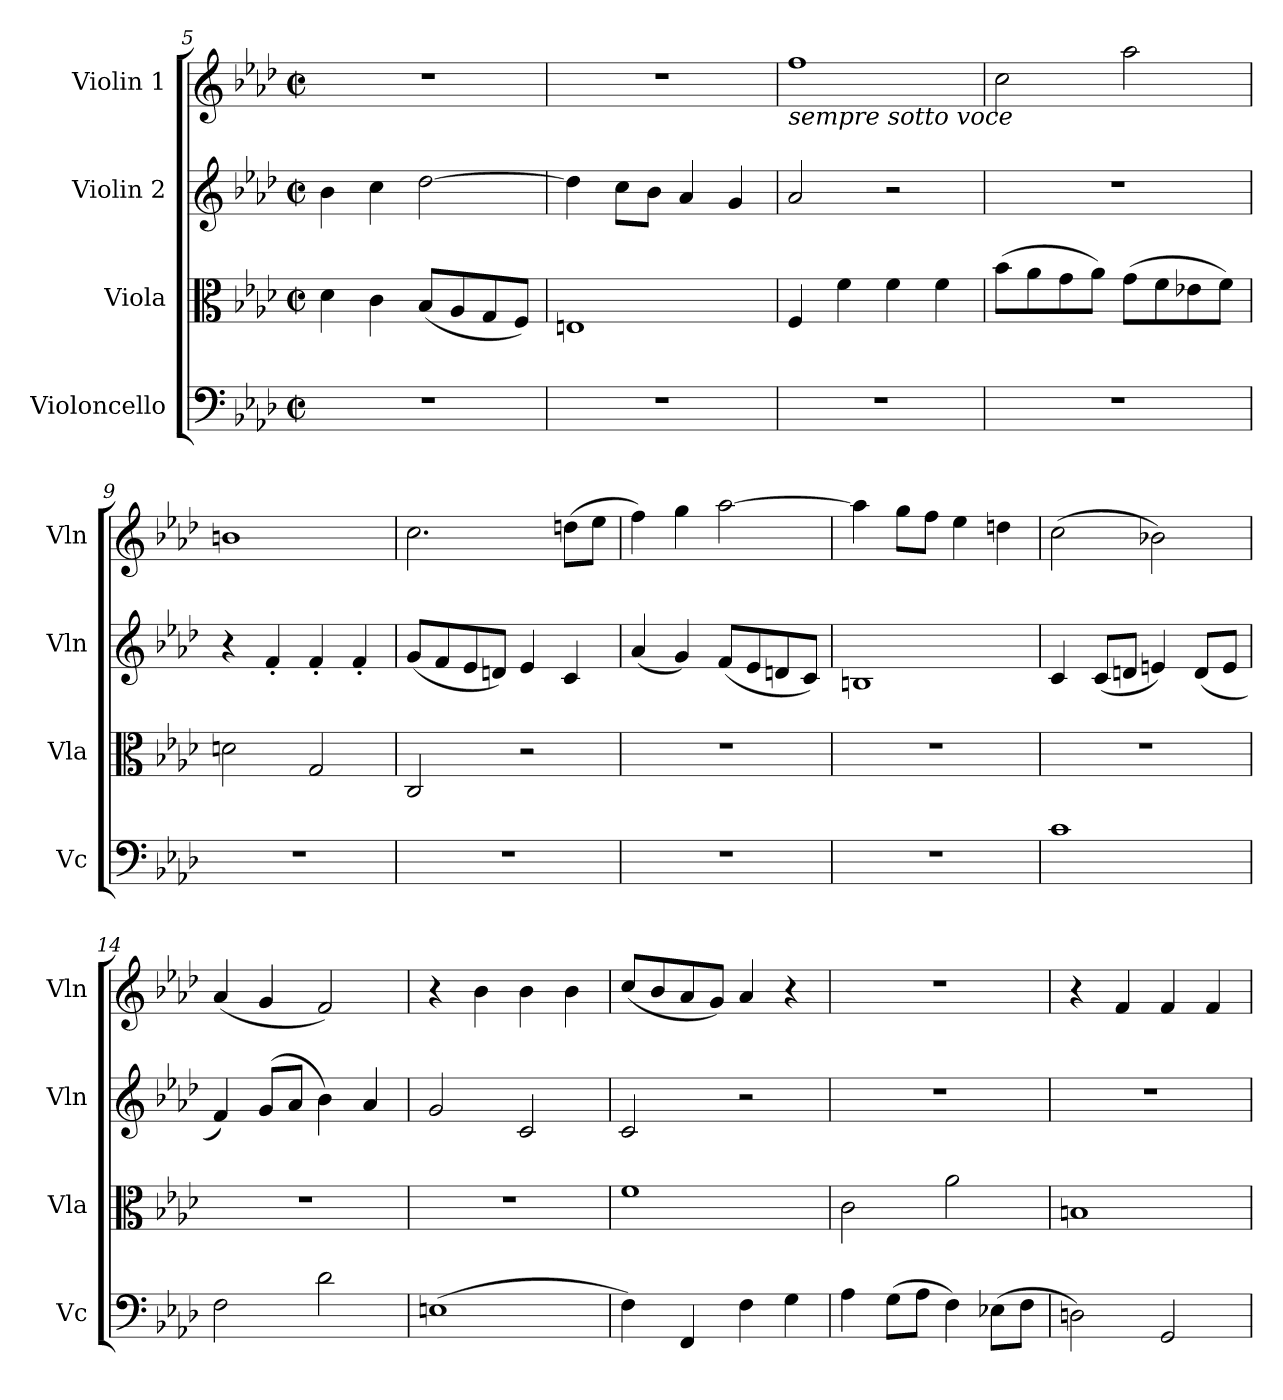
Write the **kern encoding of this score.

**kern	**kern	**kern	**kern
*part4	*part3	*part2	*part1
*staff4	*staff3	*staff2	*staff1
*I"Violoncello	*I"Viola	*I"Violin 2	*I"Violin 1
*I'Vc	*I'Vla	*I'Vln	*I'Vln
*clefF4	*clefC3	*clefG2	*clefG2
*k[b-e-a-d-]	*k[b-e-a-d-]	*k[b-e-a-d-]	*k[b-e-a-d-]
*M2/2	*M2/2	*M2/2	*M2/2
*met(c|)	*met(c|)	*met(c|)	*met(c|)
=5	=5	=5	=5
1r	4d-\	4b-\	1r
.	4c\	4cc\	.
.	(8B-/L	[2dd-\	.
.	8A-/	.	.
.	8G/	.	.
.	8F/J)	.	.
=6	=6	=6	=6
1r	1En	4dd-\]	1r
.	.	8cc\L	.
.	.	8b-\J	.
.	.	4a-/	.
.	.	4g/	.
=7	=7	=7	=7
!	!	!	!LO:TX:b:i:t=sempre sotto voce
1r	4F/	2a-/	1ff
.	4f\	.	.
.	4f\	2r	.
.	4f\	.	.
!!LO:LB:g=z
=8	=8	=8	=8
1r	(8b-\L	1r	2cc\
.	8a-\	.	.
.	8g\	.	.
.	8a-\J)	.	.
.	(8g\L	.	2aa-\
.	8f\	.	.
.	8e-X\	.	.
.	8f\J)	.	.
=9	=9	=9	=9
1r	2dn\	4r	1bn
.	.	4f'/	.
.	2G/	4f'/	.
.	.	4f'/	.
=10	=10	=10	=10
1r	2C/	(8g/L	2.cc\
.	.	8f/	.
.	.	8e-/	.
.	.	8dn/J)	.
.	2r	4e-/	.
.	.	4c/	(8ddn\L
.	.	.	8ee-\J
=11	=11	=11	=11
1r	1r	(4a-/	4ff\)
.	.	4g/)	4gg\
.	.	(8f/L	[2aa-\
.	.	8e-/	.
.	.	8dn/	.
.	.	8c/J)	.
=12	=12	=12	=12
1r	1r	1Bn	4aa-\]
.	.	.	8gg\L
.	.	.	8ff\J
.	.	.	4ee-\
.	.	.	4ddn\
=13	=13	=13	=13
1c	1r	4c/	(2cc\
.	.	(8c/L	.
.	.	8dn/J	.
.	.	4en/)	2b-X\)
.	.	(8d/L	.
.	.	8e/J	.
!!LO:LB:g=z
=14	=14	=14	=14
2F\	1r	4f/)	(4a-/
.	.	(8g/L	4g/
.	.	8a-/J	.
2d-\	.	4b-\)	2f/)
.	.	4a-/	.
=15	=15	=15	=15
(1En	1r	2g/	4r
.	.	.	4b-\
.	.	2c/	4b-\
.	.	.	4b-\
=16	=16	=16	=16
4F\)	1f	2c/	(8cc/L
.	.	.	8b-/
4FF/	.	.	8a-/
.	.	.	8g/J)
4F\	.	2r	4a-/
4G\	.	.	4r
=17	=17	=17	=17
4A-\	2c\	1r	1r
(8G\L	.	.	.
8A-\J	.	.	.
4F\)	2a-\	.	.
(8E-X\L	.	.	.
8F\J	.	.	.
=18	=18	=18	=18
2Dn\)	1Bn	1r	4r
.	.	.	4f/
2GG/	.	.	4f/
.	.	.	4f/
=	=	=	=
*-	*-	*-	*-
